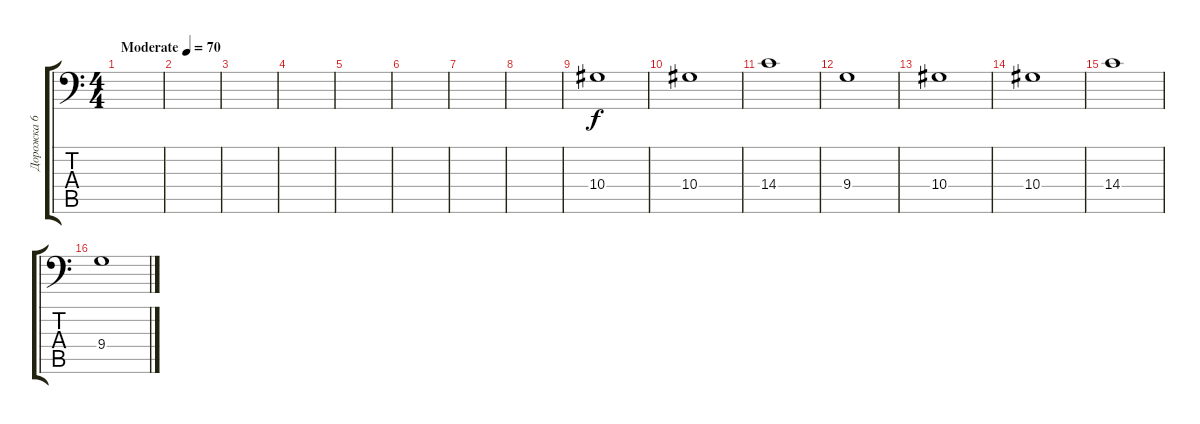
\track ("Дорожка 6" "Дорожка 6") {instrument fx7echoes}
\staff {score tabs}
\tuning (C4 G3 Eb3 Bb2 F2 Bb1) {hide}
\ts (4 4)
\tempo (70 "Moderate")
\clef f4
\ks c
|
|
|
|
|
|
|
|
10.4.1 |
10.4.1 |
14.4.1 |
9.4.1 |
10.4.1 |
10.4.1 |
14.4.1 |
9.4.1
